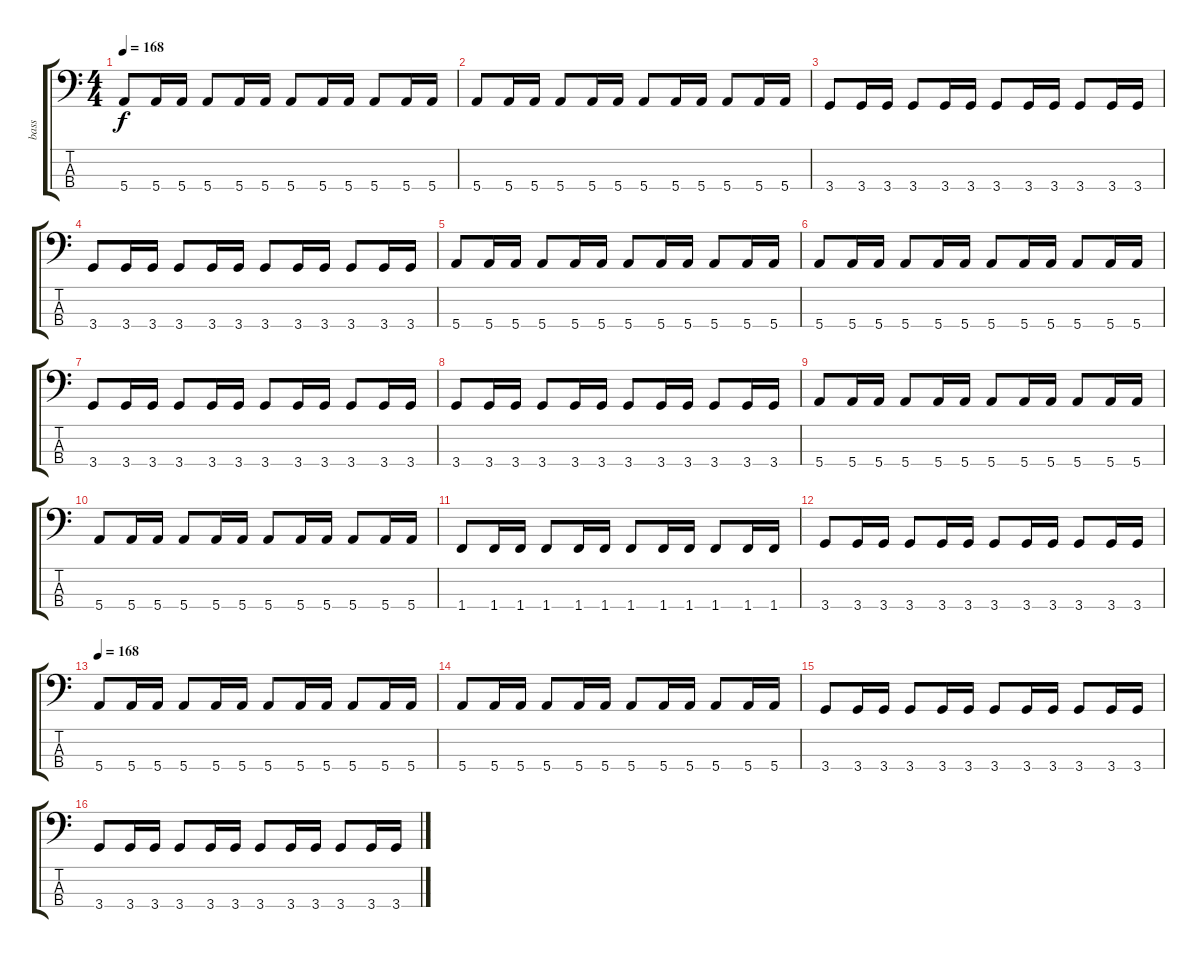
\track ("bass" "bass") {instrument electricbassfinger}
\staff {score tabs}
\tuning (G2 D2 A1 E1) {hide}
\ts (4 4)
\tempo 168
\clef f4
\ks c
5.4.8{dy f} 5.4.16 5.4.16 5.4.8 5.4.16 5.4.16 5.4.8 5.4.16 5.4.16 5.4.8 5.4.16 5.4.16 |
5.4.8 5.4.16 5.4.16 5.4.8 5.4.16 5.4.16 5.4.8 5.4.16 5.4.16 5.4.8 5.4.16 5.4.16 |
3.4.8 3.4.16 3.4.16 3.4.8 3.4.16 3.4.16 3.4.8 3.4.16 3.4.16 3.4.8 3.4.16 3.4.16 |
3.4.8 3.4.16 3.4.16 3.4.8 3.4.16 3.4.16 3.4.8 3.4.16 3.4.16 3.4.8 3.4.16 3.4.16 |
5.4.8 5.4.16 5.4.16 5.4.8 5.4.16 5.4.16 5.4.8 5.4.16 5.4.16 5.4.8 5.4.16 5.4.16 |
5.4.8 5.4.16 5.4.16 5.4.8 5.4.16 5.4.16 5.4.8 5.4.16 5.4.16 5.4.8 5.4.16 5.4.16 |
3.4.8 3.4.16 3.4.16 3.4.8 3.4.16 3.4.16 3.4.8 3.4.16 3.4.16 3.4.8 3.4.16 3.4.16 |
3.4.8 3.4.16 3.4.16 3.4.8 3.4.16 3.4.16 3.4.8 3.4.16 3.4.16 3.4.8 3.4.16 3.4.16 |
5.4.8 5.4.16 5.4.16 5.4.8 5.4.16 5.4.16 5.4.8 5.4.16 5.4.16 5.4.8 5.4.16 5.4.16 |
5.4.8 5.4.16 5.4.16 5.4.8 5.4.16 5.4.16 5.4.8 5.4.16 5.4.16 5.4.8 5.4.16 5.4.16 |
1.4.8 1.4.16 1.4.16 1.4.8 1.4.16 1.4.16 1.4.8 1.4.16 1.4.16 1.4.8 1.4.16 1.4.16 |
3.4.8 3.4.16 3.4.16 3.4.8 3.4.16 3.4.16 3.4.8 3.4.16 3.4.16 3.4.8 3.4.16 3.4.16 |
\tempo 168
5.4.8 5.4.16 5.4.16 5.4.8 5.4.16 5.4.16 5.4.8 5.4.16 5.4.16 5.4.8 5.4.16 5.4.16 |
5.4.8 5.4.16 5.4.16 5.4.8 5.4.16 5.4.16 5.4.8 5.4.16 5.4.16 5.4.8 5.4.16 5.4.16 |
3.4.8 3.4.16 3.4.16 3.4.8 3.4.16 3.4.16 3.4.8 3.4.16 3.4.16 3.4.8 3.4.16 3.4.16 |
3.4.8 3.4.16 3.4.16 3.4.8 3.4.16 3.4.16 3.4.8 3.4.16 3.4.16 3.4.8 3.4.16 3.4.16
